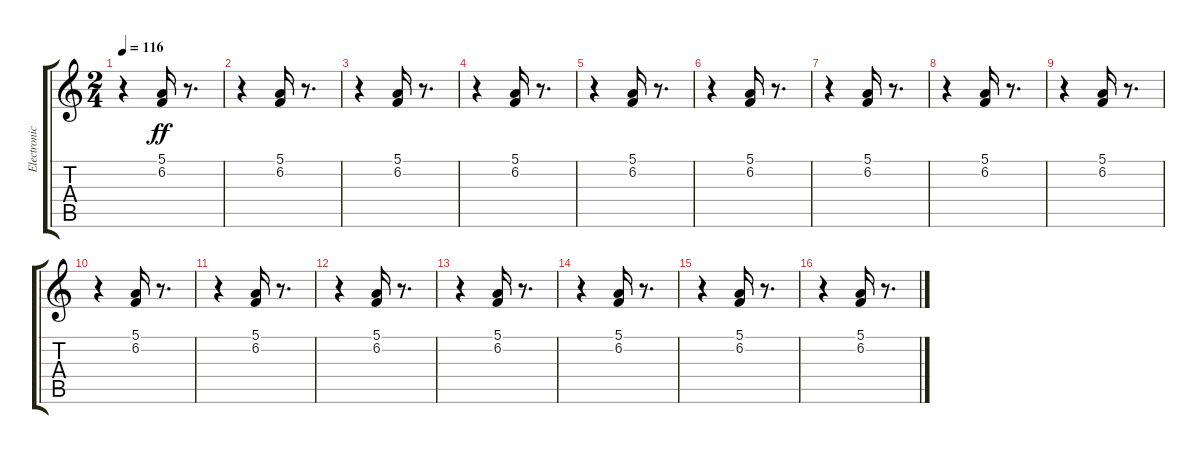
\track ("Electronic Percussions III" "Electronic") {instrument gunshot}
\staff {score tabs}
\tuning (E4 B3 G3 D3 A2 E2) {hide}
\ts (2 4)
\tempo 116
\clef g2
\ks c
r.4{dy ff} (5.1 6.2).16 r.8{d} |
r.4 (5.1 6.2).16 r.8{d} |
r.4 (5.1 6.2).16 r.8{d} |
r.4 (5.1 6.2).16 r.8{d} |
r.4 (5.1 6.2).16 r.8{d} |
r.4 (5.1 6.2).16 r.8{d} |
r.4 (5.1 6.2).16 r.8{d} |
r.4 (5.1 6.2).16 r.8{d} |
r.4 (5.1 6.2).16 r.8{d} |
r.4 (5.1 6.2).16 r.8{d} |
r.4 (5.1 6.2).16 r.8{d} |
r.4 (5.1 6.2).16 r.8{d} |
r.4 (5.1 6.2).16 r.8{d} |
r.4 (5.1 6.2).16 r.8{d} |
r.4 (5.1 6.2).16 r.8{d} |
r.4 (5.1 6.2).16 r.8{d}
